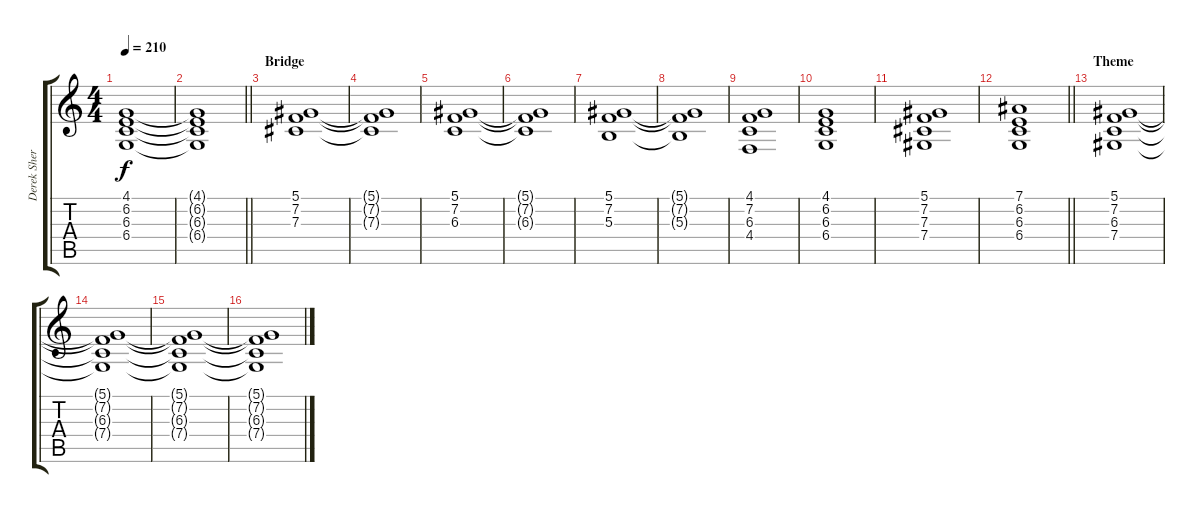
\track ("Derek Sherinian" "Derek Sher") {instrument choiraahs}
\staff {score tabs}
\tuning (Eb4 Bb3 Gb3 Db3 Ab2 Eb2) {hide}
\ts (4 4)
\tempo 210
\clef g2
\ks c
(4.1{t} 6.2{t} 6.3{t} 6.4{t}).1{dy f} |
\barLineRight lightlight
(4.1{t} 6.2{t} 6.3{t} 6.4{t}).1 |
\section ("" "Bridge")
(5.1 7.2 7.3).1 |
(5.1{t} 7.2{t} 7.3{t}).1 |
(5.1 7.2 6.3).1 |
(5.1{t} 7.2{t} 6.3{t}).1 |
(5.1 7.2 5.3).1 |
(5.1{t} 7.2{t} 5.3{t}).1 |
(4.1 7.2 6.3 4.4).1 |
(4.1 6.2 6.3 6.4).1 |
(5.1 7.2 7.3 7.4).1 |
\barLineRight lightlight
(7.1 6.2 6.3 6.4).1 |
\section ("" "Theme")
(5.1 7.2 6.3 7.4).1 |
(5.1{t} 7.2{t} 6.3{t} 7.4{t}).1 |
(5.1{t} 7.2{t} 6.3{t} 7.4{t}).1 |
(5.1{t} 7.2{t} 6.3{t} 7.4{t}).1
